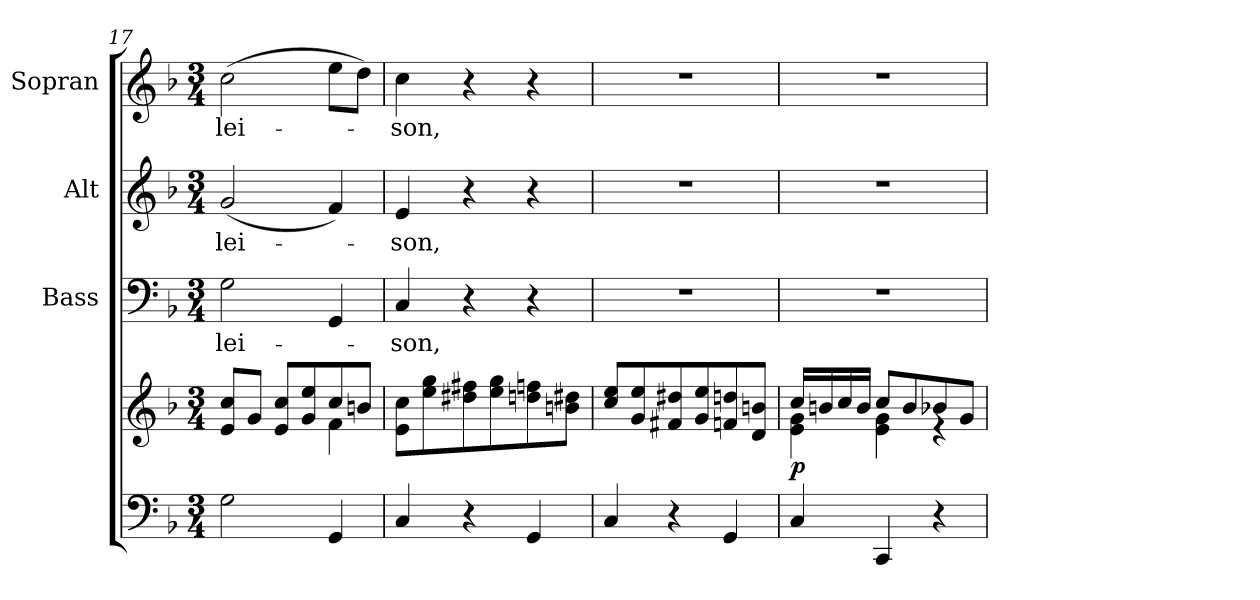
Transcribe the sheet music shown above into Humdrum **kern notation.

**kern	**kern	**dynam	**kern	**text	**kern	**text	**kern	**text
*part4	*part4	*part4	*part3	*part3	*part2	*part2	*part1	*part1
*staff5	*staff4	*staff4/5	*staff3	*staff3	*staff2	*staff2	*staff1	*staff1
*	*	*	*I"Bass	*	*I"Alt	*	*I"Sopran	*
*	*	*	*I'B.	*	*I'A.	*	*I'S.	*
*clefF4	*clefG2	*	*clefF4	*	*clefG2	*	*clefG2	*
*k[b-]	*k[b-]	*	*k[b-]	*	*k[b-]	*	*k[b-]	*
*F:	*F:	*	*F:	*	*F:	*	*F:	*
*M3/4	*M3/4	*	*M3/4	*	*M3/4	*	*M3/4	*
=17	=17	=17	=17	=17	=17	=17	=17	=17
*	*^	*	*	*	*	*	*	*
!	!	!	!	!	!LO:LY:b	!	!LO:LY:b	!	!LO:LY:b
2G\	8e/ 8cc/L	2ryy	.	2G\	-lei-	(<2g/	-lei-	(>2cc\	-lei-
.	8g/J	.	.	.	.	.	.	.	.
.	8e/ 8cc/L	.	.	.	.	.	.	.	.
.	8g/ 8ee/	.	.	.	.	.	.	.	.
4GG/	8cc/	4f\	.	4GG/	.	4f/)	.	8ee\L	.
.	8bn/J	.	.	.	.	.	.	8dd\J)	.
*	*v	*v	*	*	*	*	*	*	*
=18	=18	=18	=18	=18	=18	=18	=18	=18
!	!	!	!	!LO:LY:b	!	!LO:LY:b	!	!LO:LY:b
4C/	8e\ 8cc\L	.	4C/	-son,	4e/	-son,	4cc\	-son,
.	8ee\ 8gg\	.	.	.	.	.	.	.
4r	8dd#X\ 8ff#X\	.	4r	.	4r	.	4r	.
.	8ee\ 8gg\	.	.	.	.	.	.	.
4GG/	8ddn\ 8ffn\	.	4r	.	4r	.	4r	.
.	8bn\ 8dd#X\J	.	.	.	.	.	.	.
=19	=19	=19	=19	=19	=19	=19	=19	=19
4C/	8cc/ 8ee/L	.	2.r	.	2.r	.	2.r	.
.	8g/ 8ee/	.	.	.	.	.	.	.
4r	8f#X/ 8dd#X/	.	.	.	.	.	.	.
.	8g/ 8ee/	.	.	.	.	.	.	.
4GG/	8fn/ 8ddn/	.	.	.	.	.	.	.
.	8d/ 8bn/J	.	.	.	.	.	.	.
!!LO:PB:g=z
=20	=20	=20	=20	=20	=20	=20	=20	=20
*	*^	*	*	*	*	*	*	*
!	!	!	!LO:DY:b	!	!	!	!	!	!
4C/	16cc/LL	4e\ 4g\	p	2.r	.	2.r	.	2.r	.
.	16bn/	.	.	.	.	.	.	.	.
.	16cc/	.	.	.	.	.	.	.	.
.	16b/JJ	.	.	.	.	.	.	.	.
4CC/	8cc/L	4e\ 4g\	.	.	.	.	.	.	.
.	8b/	.	.	.	.	.	.	.	.
4r	8b-X/	4rd	.	.	.	.	.	.	.
.	8g/J	.	.	.	.	.	.	.	.
*	*v	*v	*	*	*	*	*	*	*
=	=	=	=	=	=	=	=	=
*-	*-	*-	*-	*-	*-	*-	*-	*-
